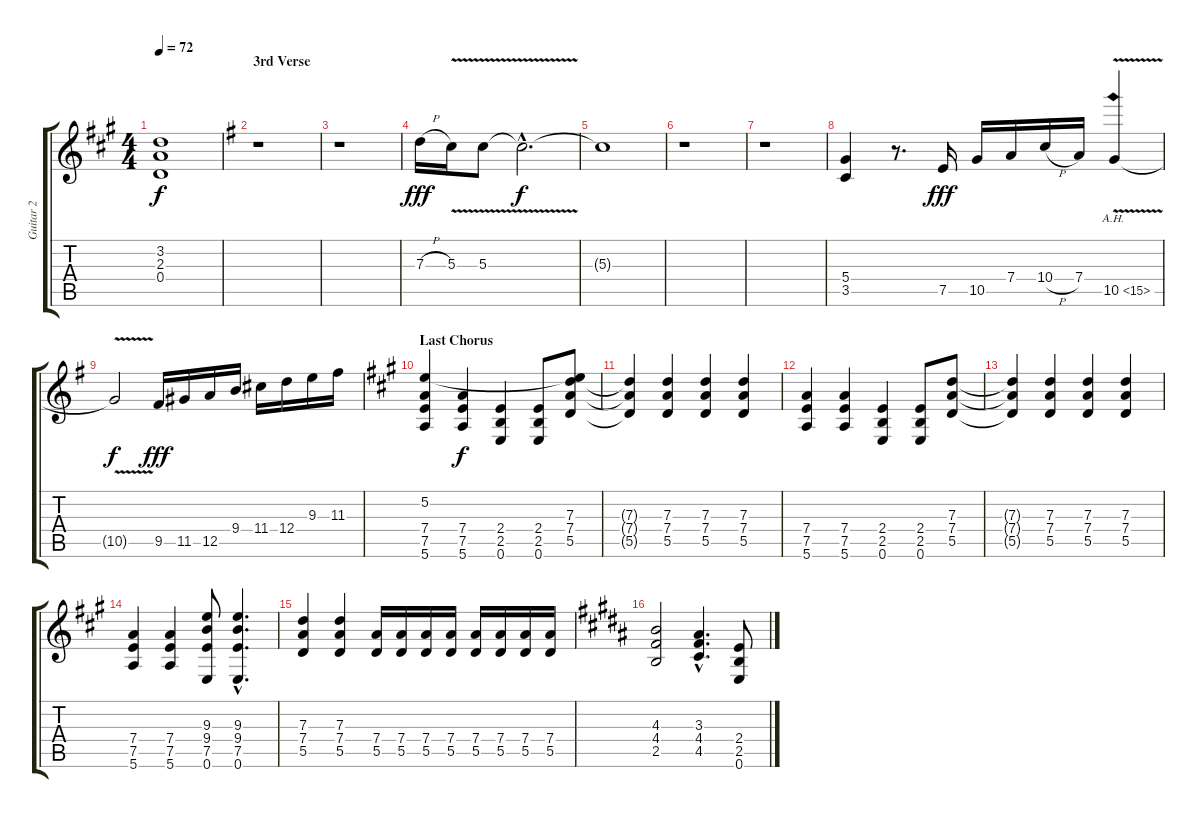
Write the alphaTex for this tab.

\track ("Guitar 2" "Guitar 2") {instrument overdrivenguitar}
\staff {score tabs}
\tuning (E4 B3 G3 D3 A2 E2) {hide}
\ts (4 4)
\tempo 72
\clef g2
\ks a
(3.2{t} 2.3{t} 0.4{t}).1{dy f} |
\section ("" "3rd Verse")
\ks g
r.1{volume 13 balance 2 instrument overdrivenguitar} |
r.1 |
7.3{h}.16{dy fff} 5.3{v}.16 5.3{v}.8 5.3{hac t}.2{d dy f} |
5.3{t}.1 |
r.1 |
r.1 |
(5.4 3.5).4 r.8{d} 7.5.16{dy fff} 10.5.16 7.4.16 10.4{h}.16 7.4.16 10.5{ah 5 v}.4 |
10.5{t}.2{dy f} 9.5.16{dy fff} 11.5.16 12.5.16 9.4.16 11.4.16 12.4.16 9.3.16 11.3.16 |
\section ("" "Last Chorus")
\ks a
(5.2 7.4 7.5 5.6).4 (7.4 7.5 5.6).4{dy f} (2.4 2.5 0.6).4 (2.4 2.5 0.6).8 (5.2{t} 7.3 7.4 5.5).8 |
(7.3{t} 7.4{t} 5.5{t}).4 (7.3 7.4 5.5).4 (7.3 7.4 5.5).4 (7.3 7.4 5.5).4 |
(7.4 7.5 5.6).4 (7.4 7.5 5.6).4 (2.4 2.5 0.6).4 (2.4 2.5 0.6).8 (7.3 7.4 5.5).8 |
(7.3{t} 7.4{t} 5.5{t}).4 (7.3 7.4 5.5).4 (7.3 7.4 5.5).4 (7.3 7.4 5.5).4 |
(7.4 7.5 5.6).4 (7.4 7.5 5.6).4 (9.3 9.4 7.5 0.6).8 (9.3{hac} 9.4{hac} 7.5{hac} 0.6{hac}).4{d} |
(7.3 7.4 5.5).4 (7.3 7.4 5.5).4 (7.4 5.5).16 (7.4 5.5).16 (7.4 5.5).16 (7.4 5.5).16 (7.4 5.5).16 (7.4 5.5).16 (7.4 5.5).16 (7.4 5.5).16 |
\ks b
(4.3 4.4 2.5).2 (3.3{hac} 4.4{hac} 4.5{hac}).4{d} (2.4 2.5 0.6).8
